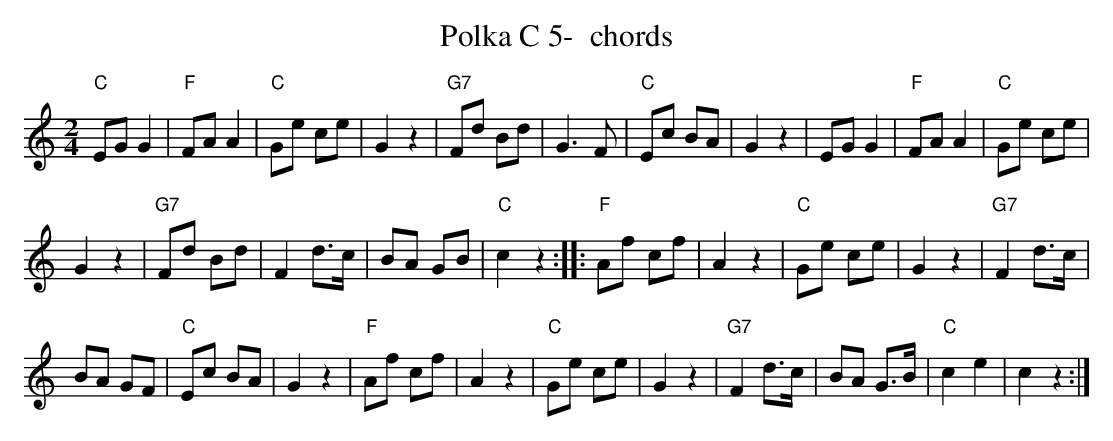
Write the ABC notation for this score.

X:1
T:Polka C 5-  chords
M:2/4
L:1/8
K:Cmaj%%MIDI gchordon
"C"EG G2 | "F"FAA2 | "C"Ge ce | G2z2 | "G7"Fd Bd | G3F | "C"Ec BA | G2z2 | EG G2 | "F"FAA2 | "C"Ge ce |
G2z2 | "G7"Fd Bd | F2 d>c | BA GB | "C"c2z2 :: "F"Af cf | A2z2 | "C"Ge ce | G2z2 | "G7"F2 d>c |
BA GF | "C"Ec BA | G2z2 | "F"Af cf | A2z2 | "C"Ge ce | G2z2 | "G7"F2 d>c | BA G>B | "C"c2e2 | c2z2 :|
